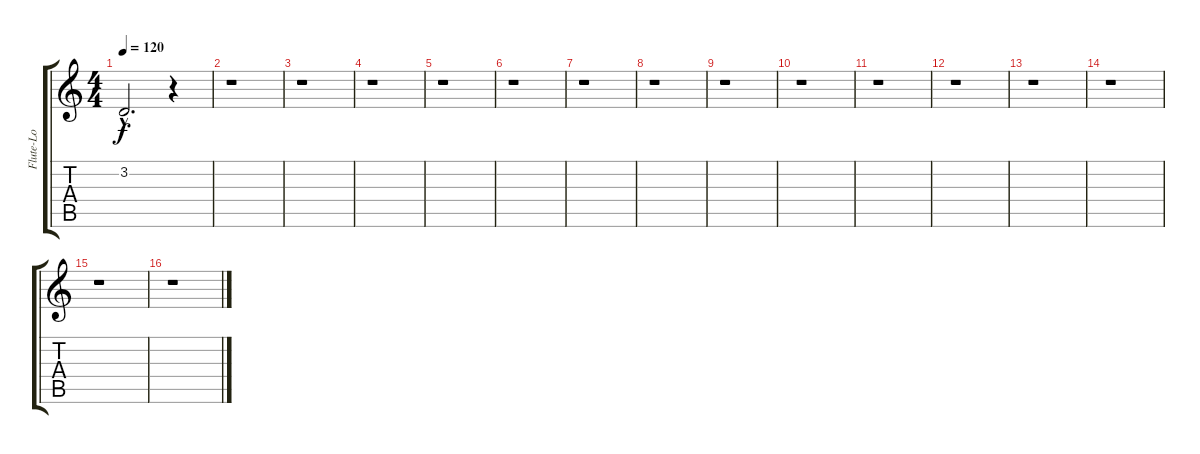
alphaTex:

\track ("Flute-Lo" "Flute-Lo") {instrument flute}
\staff {score tabs}
\tuning (E4 B3 G3 D3 A2 E2) {hide}
\ts (4 4)
\tempo 120
\clef g2
\ks c
3.2{hac t}.2{d dy f} r.4 |
r.1 |
r.1 |
r.1 |
r.1 |
r.1 |
r.1 |
r.1 |
r.1 |
r.1 |
r.1 |
r.1 |
r.1 |
r.1 |
r.1 |
r.1
